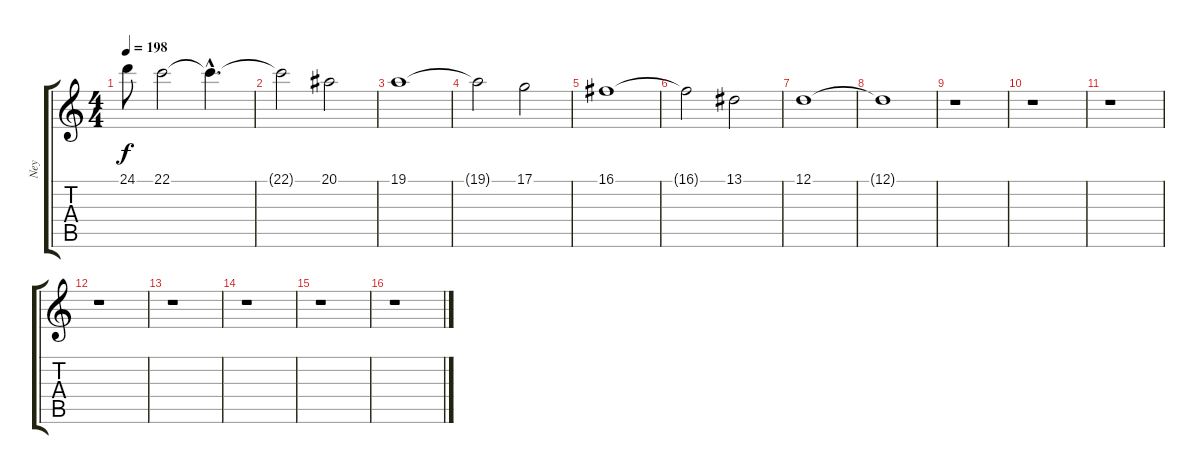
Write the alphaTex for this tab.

\track ("Ney" "Ney") {instrument synthvoice}
\staff {score tabs}
\tuning (D4 A3 F3 C3 G2 D2) {hide}
\ts (4 4)
\tempo 198
\clef g2
\ks c
24.1.8{dy f} 22.1.2 22.1{hac t}.4{d} |
22.1{t}.2 20.1.2 |
19.1.1 |
19.1{t}.2 17.1.2 |
16.1.1 |
16.1{t}.2 13.1.2 |
12.1.1 |
12.1{t}.1 |
r.1 |
r.1 |
r.1 |
r.1 |
r.1 |
r.1 |
r.1 |
r.1
